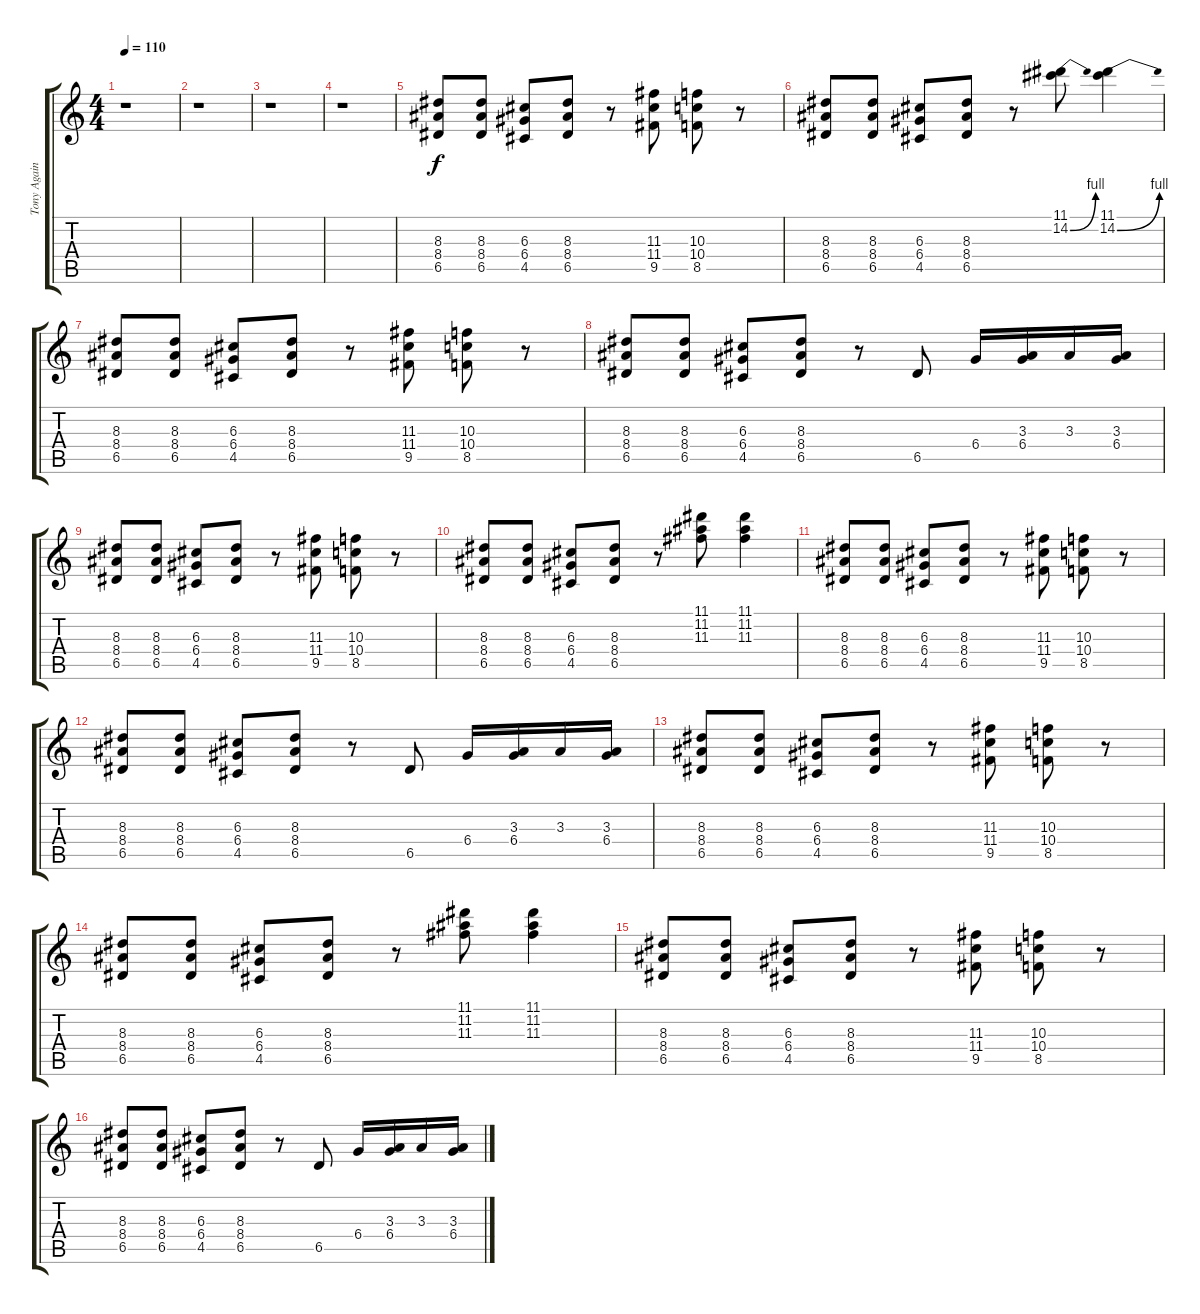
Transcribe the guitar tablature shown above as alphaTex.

\track ("Tony Again (Ovd Guitar)" "Tony Again") {instrument overdrivenguitar}
\staff {score tabs}
\tuning (E4 B3 G3 D3 A2 E2) {hide}
\ts (4 4)
\tempo 110
\clef g2
\ks c
r.1{dy f} |
r.1 |
r.1 |
r.1 |
(8.3 8.4 6.5).8 (8.3 8.4 6.5).8 (6.3 6.4 4.5).8 (8.3 8.4 6.5).8 r.8 (11.3 11.4 9.5).8 (10.3 10.4 8.5).8 r.8 |
(8.3 8.4 6.5).8 (8.3 8.4 6.5).8 (6.3 6.4 4.5).8 (8.3 8.4 6.5).8 r.8 (11.1 14.2{be (bend 0 0 60 4)}).8 (11.1 14.2{be (bend 0 0 60 4)}).4 |
(8.3 8.4 6.5).8 (8.3 8.4 6.5).8 (6.3 6.4 4.5).8 (8.3 8.4 6.5).8 r.8 (11.3 11.4 9.5).8 (10.3 10.4 8.5).8 r.8 |
(8.3 8.4 6.5).8 (8.3 8.4 6.5).8 (6.3 6.4 4.5).8 (8.3 8.4 6.5).8 r.8 6.5.8 6.4.16 (3.3 6.4).16 3.3.16 (3.3 6.4).16 |
(8.3 8.4 6.5).8 (8.3 8.4 6.5).8 (6.3 6.4 4.5).8 (8.3 8.4 6.5).8 r.8 (11.3 11.4 9.5).8 (10.3 10.4 8.5).8 r.8 |
(8.3 8.4 6.5).8 (8.3 8.4 6.5).8 (6.3 6.4 4.5).8 (8.3 8.4 6.5).8 r.8 (11.1 11.2 11.3).8 (11.1 11.2 11.3).4 |
(8.3 8.4 6.5).8 (8.3 8.4 6.5).8 (6.3 6.4 4.5).8 (8.3 8.4 6.5).8 r.8 (11.3 11.4 9.5).8 (10.3 10.4 8.5).8 r.8 |
(8.3 8.4 6.5).8 (8.3 8.4 6.5).8 (6.3 6.4 4.5).8 (8.3 8.4 6.5).8 r.8 6.5.8 6.4.16 (3.3 6.4).16 3.3.16 (3.3 6.4).16 |
(8.3 8.4 6.5).8 (8.3 8.4 6.5).8 (6.3 6.4 4.5).8 (8.3 8.4 6.5).8 r.8 (11.3 11.4 9.5).8 (10.3 10.4 8.5).8 r.8 |
(8.3 8.4 6.5).8 (8.3 8.4 6.5).8 (6.3 6.4 4.5).8 (8.3 8.4 6.5).8 r.8 (11.1 11.2 11.3).8 (11.1 11.2 11.3).4 |
(8.3 8.4 6.5).8 (8.3 8.4 6.5).8 (6.3 6.4 4.5).8 (8.3 8.4 6.5).8 r.8 (11.3 11.4 9.5).8 (10.3 10.4 8.5).8 r.8 |
(8.3 8.4 6.5).8 (8.3 8.4 6.5).8 (6.3 6.4 4.5).8 (8.3 8.4 6.5).8 r.8 6.5.8 6.4.16 (3.3 6.4).16 3.3.16 (3.3 6.4).16
